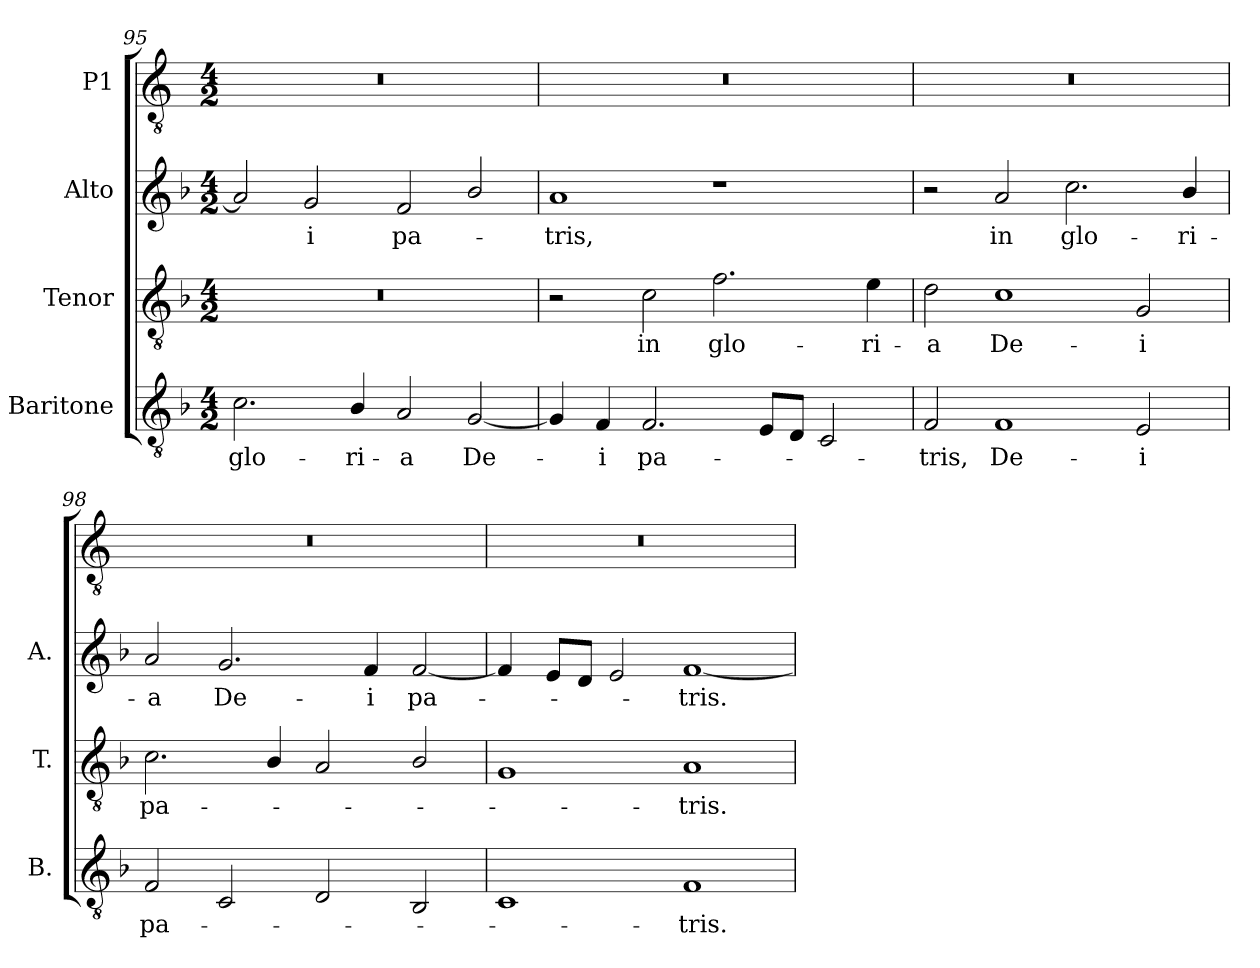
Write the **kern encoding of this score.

**kern	**text	**kern	**text	**kern	**text	**kern
*part4	*part4	*part3	*part3	*part2	*part2	*part1
*staff4	*staff4	*staff3	*staff3	*staff2	*staff2	*staff1
*I"Baritone	*	*I"Tenor	*	*I"Alto	*	*I"P1
*I'B.	*	*I'T.	*	*I'A.	*	*
*clefGv2	*	*clefGv2	*	*clefG2	*	*clefGv2
*ITrd7c12	*	*ITrd7c12	*	*	*	*ITrd7c12
*k[b-]	*	*k[b-]	*	*k[b-]	*	*k[]
*F:	*	*F:	*	*F:	*	*C:
*M4/2	*	*M4/2	*	*M4/2	*	*M4/2
=95	=95	=95	=95	=95	=95	=95
!	!LO:LY:b:color=#000000	!LO:N:vis=1	!	!	!	!LO:N:vis=1
2.Ci\	glo-	0r	.	2ai/]	.	0r
!	!	!	!	!	!LO:LY:b:color=#000000	!
.	.	.	.	2gi/	-i	.
!	!LO:LY:b:color=#000000	!	!	!	!	!
4BB-i/	-ri-	.	.	.	.	.
!	!LO:LY:b:color=#000000	!	!	!	!	!
!	!	!	!	!	!LO:LY:b:color=#000000	!
2AAi/	-a	.	.	2fi/	pa-	.
!	!LO:LY:b:color=#000000	!	!	!	!	!
[2GGi/	De-	.	.	2b-i/	.	.
=96	=96	=96	=96	=96	=96	=96
!	!	!	!	!	!LO:LY:b:color=#000000	!LO:N:vis=1
4GGi/]	.	2r	.	1ai	-tris,	0r
!	!LO:LY:b:color=#000000	!	!	!	!	!
4FFi/	-i	.	.	.	.	.
!	!LO:LY:b:color=#000000	!	!	!	!	!
!	!	!	!LO:LY:b:color=#000000	!	!	!
2.FFi/	pa-	2Ci\	in	.	.	.
!	!	!	!LO:LY:b:color=#000000	!	!	!
.	.	2.Fi\	glo-	1r	.	.
8EEi/L	.	.	.	.	.	.
8DDi/J	.	.	.	.	.	.
2CCi/	.	.	.	.	.	.
!	!	!	!LO:LY:b:color=#000000	!	!	!
.	.	4Ei\	-ri-	.	.	.
=97	=97	=97	=97	=97	=97	=97
!	!LO:LY:b:color=#000000	!	!	!	!	!
!	!	!	!LO:LY:b:color=#000000	!	!	!LO:N:vis=1
2FFi/	-tris,	2Di\	-a	2r	.	0r
!	!LO:LY:b:color=#000000	!	!	!	!	!
!	!	!	!LO:LY:b:color=#000000	!	!	!
!	!	!	!	!	!LO:LY:b:color=#000000	!
1FFi	De-	1Ci	De-	2ai/	in	.
!	!	!	!	!	!LO:LY:b:color=#000000	!
.	.	.	.	2.cci\	glo-	.
!	!LO:LY:b:color=#000000	!	!	!	!	!
!	!	!	!LO:LY:b:color=#000000	!	!	!
2EEi/	-i	2GGi/	-i	.	.	.
!	!	!	!	!	!LO:LY:b:color=#000000	!
.	.	.	.	4b-i/	-ri-	.
=98	=98	=98	=98	=98	=98	=98
!	!LO:LY:b:color=#000000	!	!	!	!	!
!	!	!	!LO:LY:b:color=#000000	!	!	!
!	!	!	!	!	!LO:LY:b:color=#000000	!LO:N:vis=1
2FFi/	pa-	2.Ci\	pa-	2ai/	-a	0r
!	!	!	!	!	!LO:LY:b:color=#000000	!
2CCi/	.	.	.	2.gi/	De-	.
.	.	4BB-i/	.	.	.	.
2DDi/	.	2AAi/	.	.	.	.
!	!	!	!	!	!LO:LY:b:color=#000000	!
.	.	.	.	4fi/	-i	.
!	!	!	!	!	!LO:LY:b:color=#000000	!
2BBB-i/	.	2BB-i/	.	[2fi/	pa-	.
!!LO:LB:g=z
=99	=99	=99	=99	=99	=99	=99
!	!	!	!	!	!	!LO:N:vis=1
1CCi	.	1GGi	.	4fi/]	.	0r
.	.	.	.	8ei/L	.	.
.	.	.	.	8di/J	.	.
.	.	.	.	2ei/	.	.
!	!LO:LY:b:color=#000000	!	!	!	!	!
!	!	!	!LO:LY:b:color=#000000	!	!	!
!	!	!	!	!	!LO:LY:b:color=#000000	!
1FFi	-tris.	1AAi	-tris.	[1fi	-tris.	.
=	=	=	=	=	=	=
*-	*-	*-	*-	*-	*-	*-
